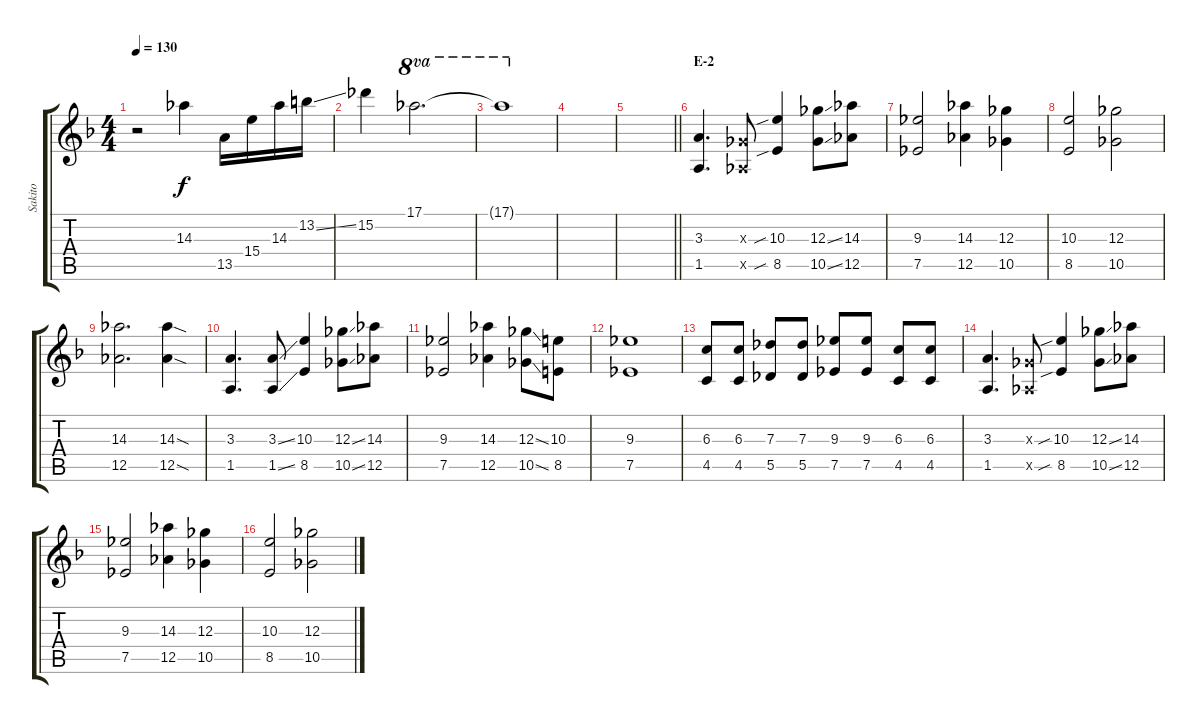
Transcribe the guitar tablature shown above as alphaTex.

\track ("Sakito" "Sakito") {instrument distortionguitar}
\staff {score tabs}
\tuning (Eb4 Bb3 Gb3 Db3 Ab2 Eb2) {hide}
\ts (4 4)
\tempo 130
\clef g2
\ks f
r.2{dy f} 14.3.4 13.5.16 15.4.16 14.3.16 13.2{ss}.16 |
15.2.4 17.1.2{d ot 8va} |
17.1{t}.1{ot 8va} |
|
\barLineRight lightlight
|
\section ("" "E-2")
(3.3 1.5).4{d volume 8} (0.3{x} 0.5{x}).8 (10.3{sib} 8.5{sib}).4 (12.3{ss} 10.5{ss}).8 (14.3 12.5).8 |
(9.3 7.5).2 (14.3 12.5).4 (12.3 10.5).4 |
(10.3 8.5).2 (12.3 10.5).2 |
(14.3 12.5).2{d} (14.3{sod} 12.5{sod}).4 |
(3.3 1.5).4{d} (3.3{ss} 1.5{ss}).8 (10.3 8.5).4 (12.3{ss} 10.5{ss}).8 (14.3 12.5).8 |
(9.3 7.5).2 (14.3 12.5).4 (12.3{ss} 10.5{ss}).8 (10.3 8.5).8 |
(9.3 7.5).1 |
(6.3 4.5).8 (6.3 4.5).8 (7.3 5.5).8 (7.3 5.5).8 (9.3 7.5).8 (9.3 7.5).8 (6.3 4.5).8 (6.3 4.5).8 |
(3.3 1.5).4{d} (0.3{x} 0.5{x}).8 (10.3{sib} 8.5{sib}).4 (12.3{ss} 10.5{ss}).8 (14.3 12.5).8 |
(9.3 7.5).2 (14.3 12.5).4 (12.3 10.5).4 |
(10.3 8.5).2 (12.3 10.5).2
